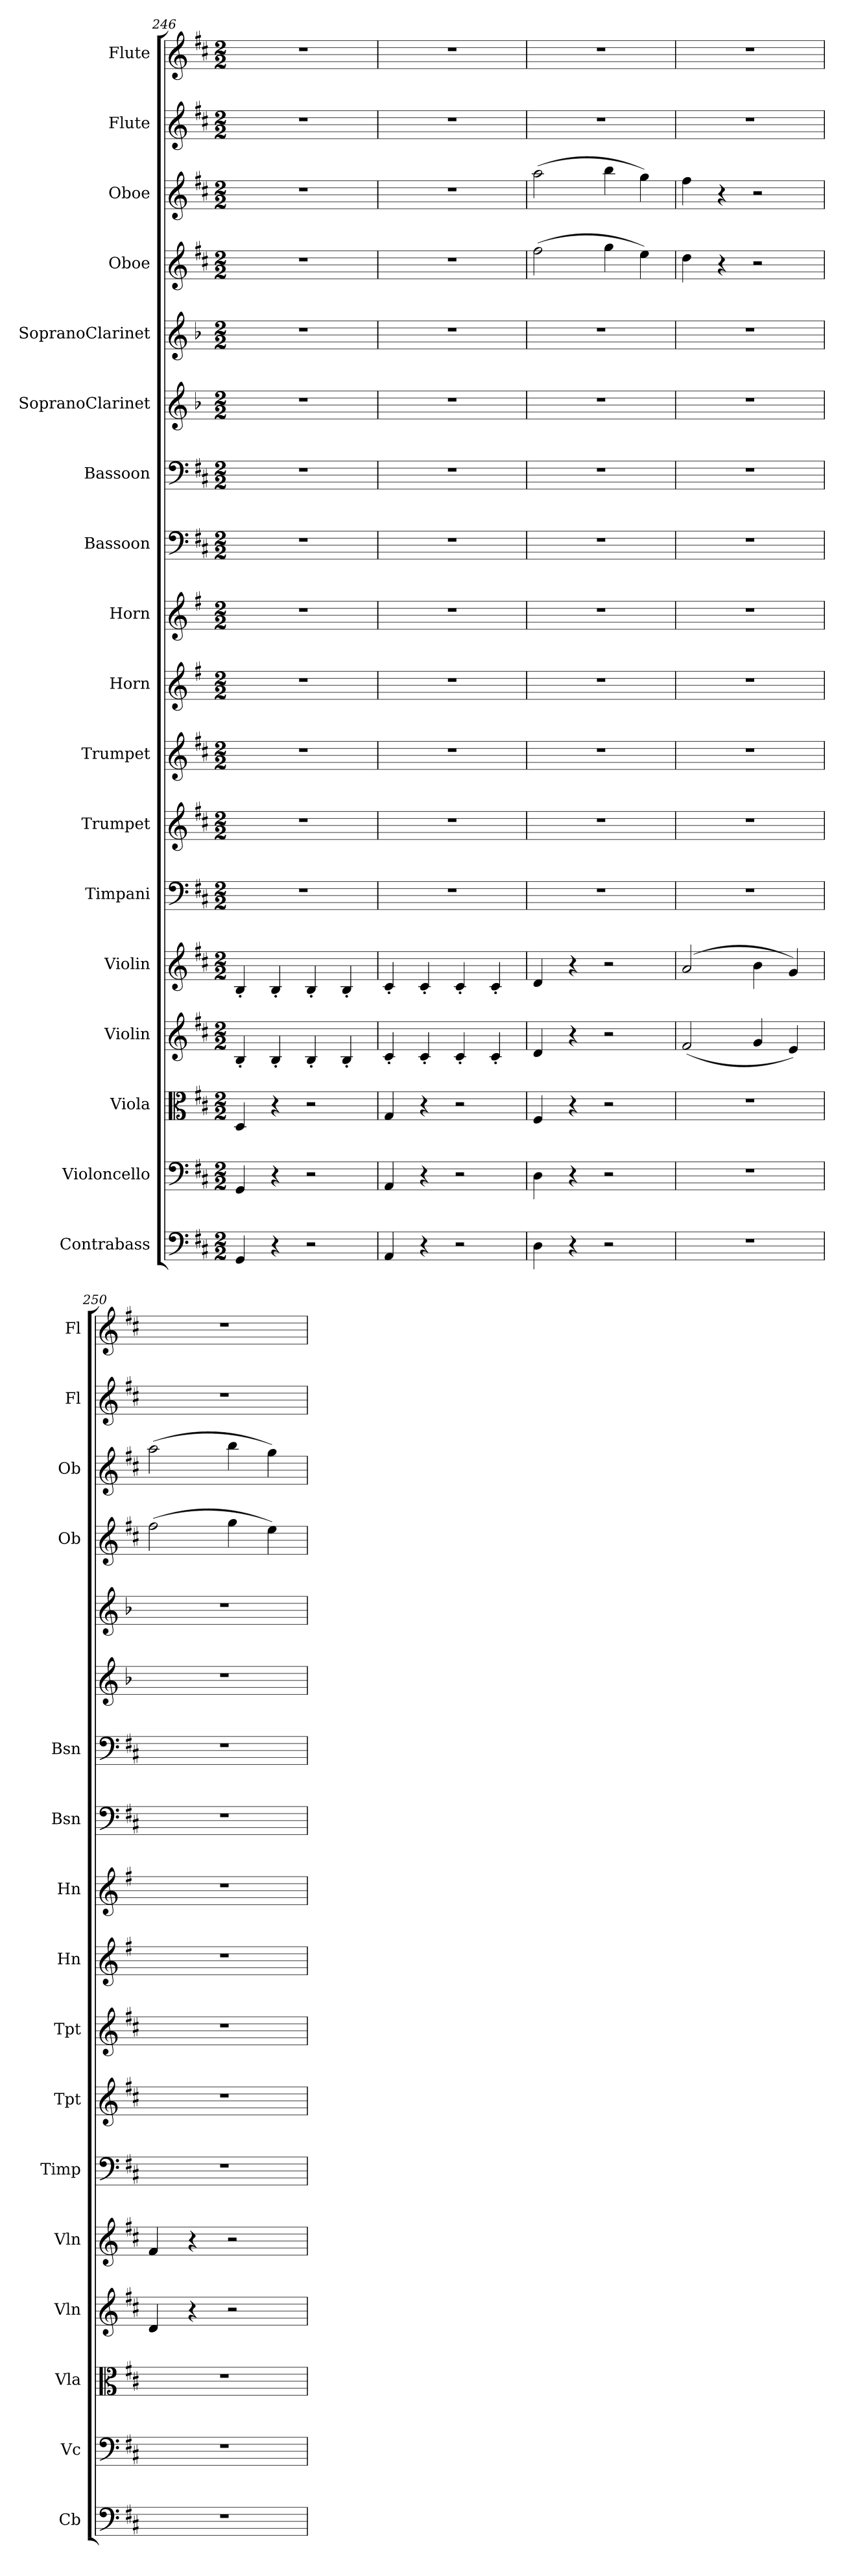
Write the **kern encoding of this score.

**kern	**kern	**kern	**kern	**kern	**kern	**kern	**kern	**kern	**kern	**kern	**kern	**kern	**kern	**kern	**kern	**kern	**kern
*part18	*part17	*part16	*part15	*part14	*part13	*part12	*part11	*part10	*part9	*part8	*part7	*part6	*part5	*part4	*part3	*part2	*part1
*staff18	*staff17	*staff16	*staff15	*staff14	*staff13	*staff12	*staff11	*staff10	*staff9	*staff8	*staff7	*staff6	*staff5	*staff4	*staff3	*staff2	*staff1
*I"Contrabass	*I"Violoncello	*I"Viola	*I"Violin	*I"Violin	*I"Timpani	*I"Trumpet	*I"Trumpet	*I"Horn	*I"Horn	*I"Bassoon	*I"Bassoon	*I"SopranoClarinet	*I"SopranoClarinet	*I"Oboe	*I"Oboe	*I"Flute	*I"Flute
*I'Cb	*I'Vc	*I'Vla	*I'Vln	*I'Vln	*I'Timp	*I'Tpt	*I'Tpt	*I'Hn	*I'Hn	*I'Bsn	*I'Bsn	*	*	*I'Ob	*I'Ob	*I'Fl	*I'Fl
*clefF4	*clefF4	*clefC3	*clefG2	*clefG2	*clefF4	*clefG2	*clefG2	*clefG2	*clefG2	*clefF4	*clefF4	*clefG2	*clefG2	*clefG2	*clefG2	*clefG2	*clefG2
*ITrd7c12	*	*	*	*	*	*ITrd1c2	*ITrd1c2	*ITrd4c7	*ITrd4c7	*	*	*	*	*	*	*	*
*k[f#c#]	*k[f#c#]	*k[f#c#]	*k[f#c#]	*k[f#c#]	*k[f#c#]	*k[]	*k[]	*k[]	*k[]	*k[f#c#]	*k[f#c#]	*k[b-]	*k[b-]	*k[f#c#]	*k[f#c#]	*k[f#c#]	*k[f#c#]
*D:	*D:	*D:	*D:	*D:	*D:	*	*	*	*	*D:	*D:	*	*	*D:	*D:	*D:	*D:
*M2/2	*M2/2	*M2/2	*M2/2	*M2/2	*M2/2	*M2/2	*M2/2	*M2/2	*M2/2	*M2/2	*M2/2	*M2/2	*M2/2	*M2/2	*M2/2	*M2/2	*M2/2
=246	=246	=246	=246	=246	=246	=246	=246	=246	=246	=246	=246	=246	=246	=246	=246	=246	=246
4GGG/	4GG/	4D/	4B'/	4B'/	1r	1r	1r	1r	1r	1r	1r	1r	1r	1r	1r	1r	1r
4r	4r	4r	4B'/	4B'/	.	.	.	.	.	.	.	.	.	.	.	.	.
2r	2r	2r	4B'/	4B'/	.	.	.	.	.	.	.	.	.	.	.	.	.
.	.	.	4B'/	4B'/	.	.	.	.	.	.	.	.	.	.	.	.	.
=247	=247	=247	=247	=247	=247	=247	=247	=247	=247	=247	=247	=247	=247	=247	=247	=247	=247
4AAA/	4AA/	4G/	4c#'/	4c#'/	1r	1r	1r	1r	1r	1r	1r	1r	1r	1r	1r	1r	1r
4r	4r	4r	4c#'/	4c#'/	.	.	.	.	.	.	.	.	.	.	.	.	.
2r	2r	2r	4c#'/	4c#'/	.	.	.	.	.	.	.	.	.	.	.	.	.
.	.	.	4c#'/	4c#'/	.	.	.	.	.	.	.	.	.	.	.	.	.
=248	=248	=248	=248	=248	=248	=248	=248	=248	=248	=248	=248	=248	=248	=248	=248	=248	=248
4DD\	4D\	4F#/	4d/	4d/	1r	1r	1r	1r	1r	1r	1r	1r	1r	(>2ff#\	(>2aa\	1r	1r
4r	4r	4r	4r	4r	.	.	.	.	.	.	.	.	.	.	.	.	.
2r	2r	2r	2r	2r	.	.	.	.	.	.	.	.	.	4gg\	4bb\	.	.
.	.	.	.	.	.	.	.	.	.	.	.	.	.	4ee\)	4gg\)	.	.
=249	=249	=249	=249	=249	=249	=249	=249	=249	=249	=249	=249	=249	=249	=249	=249	=249	=249
1r	1r	1r	(<2f#/	(>2a/	1r	1r	1r	1r	1r	1r	1r	1r	1r	4dd\	4ff#\	1r	1r
.	.	.	.	.	.	.	.	.	.	.	.	.	.	4r	4r	.	.
.	.	.	4g/	4b\	.	.	.	.	.	.	.	.	.	2r	2r	.	.
.	.	.	4e/)	4g/)	.	.	.	.	.	.	.	.	.	.	.	.	.
=250	=250	=250	=250	=250	=250	=250	=250	=250	=250	=250	=250	=250	=250	=250	=250	=250	=250
1r	1r	1r	4d/	4f#/	1r	1r	1r	1r	1r	1r	1r	1r	1r	(>2ff#\	(>2aa\	1r	1r
.	.	.	4r	4r	.	.	.	.	.	.	.	.	.	.	.	.	.
.	.	.	2r	2r	.	.	.	.	.	.	.	.	.	4gg\	4bb\	.	.
.	.	.	.	.	.	.	.	.	.	.	.	.	.	4ee\)	4gg\)	.	.
=	=	=	=	=	=	=	=	=	=	=	=	=	=	=	=	=	=
*-	*-	*-	*-	*-	*-	*-	*-	*-	*-	*-	*-	*-	*-	*-	*-	*-	*-
